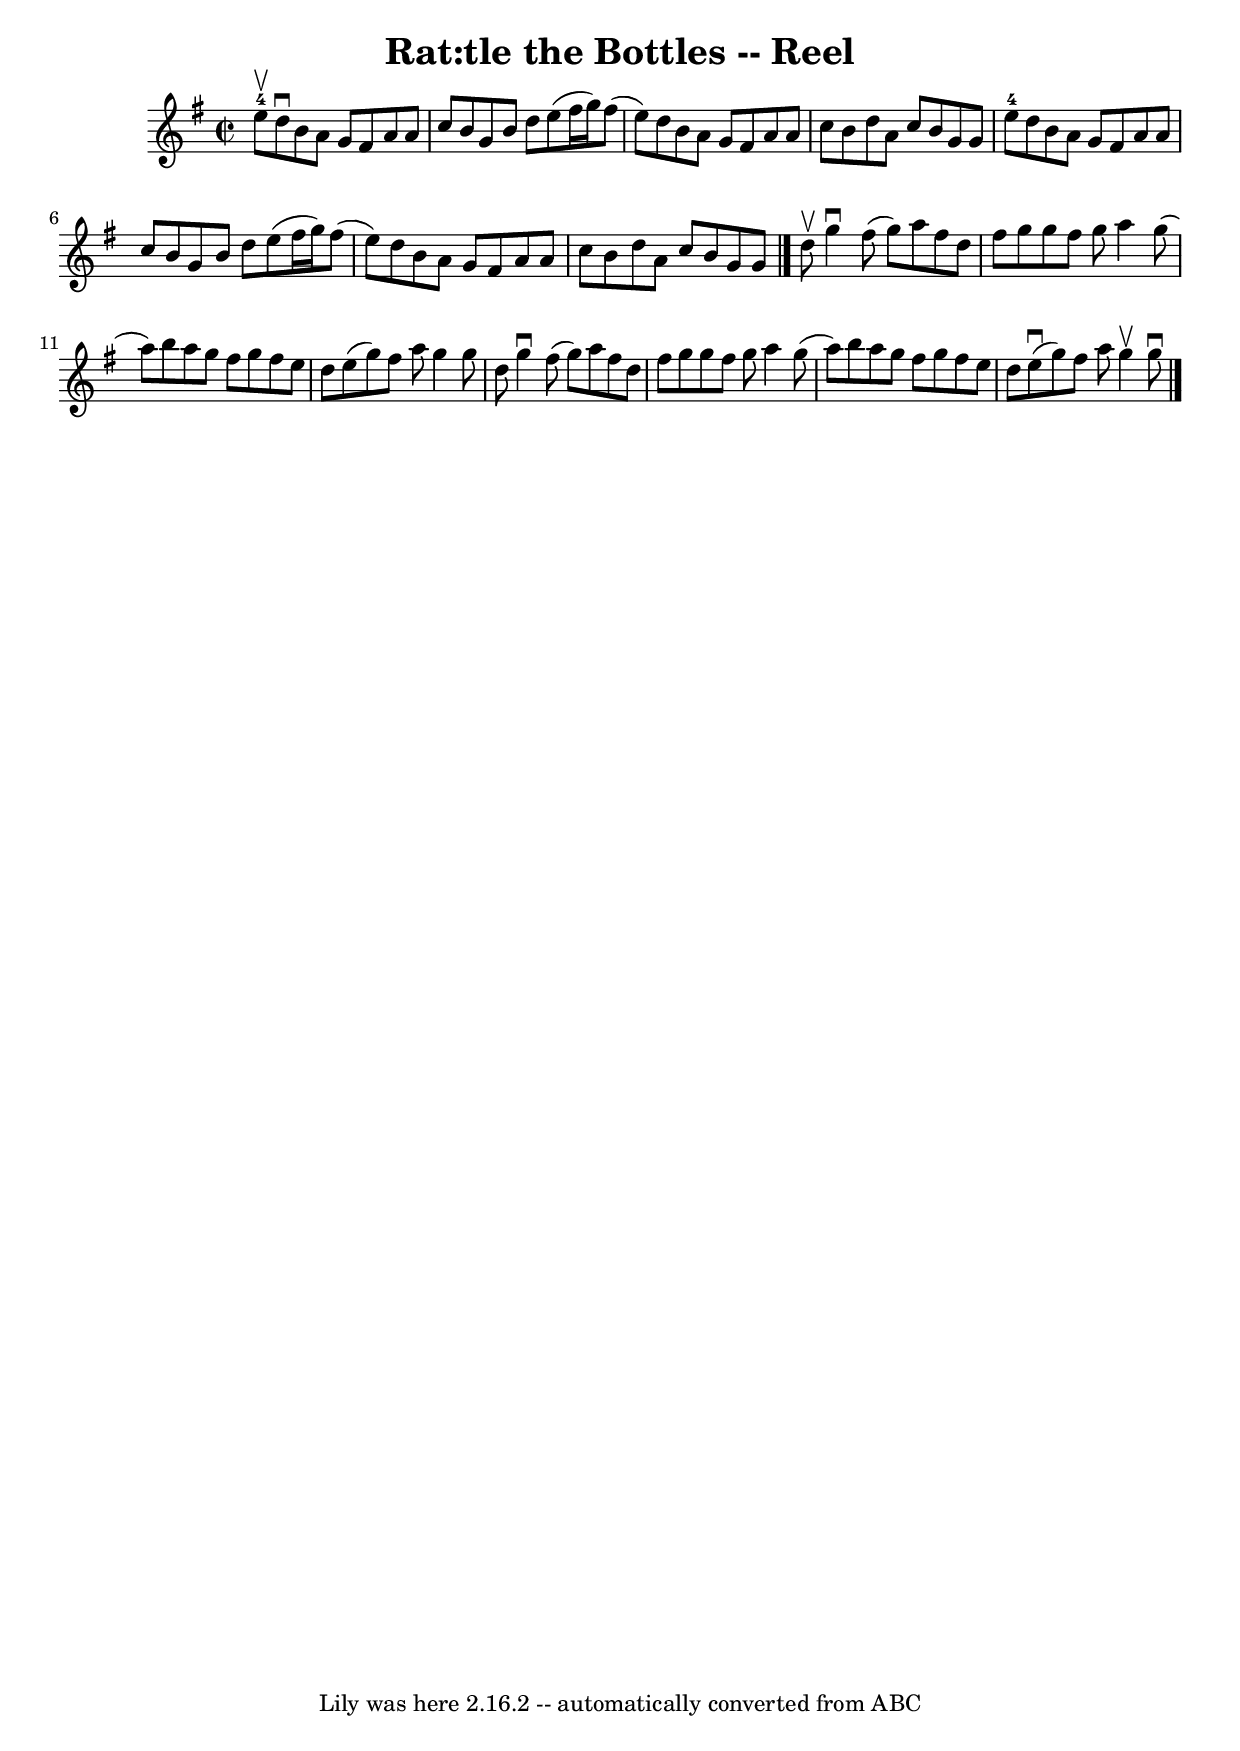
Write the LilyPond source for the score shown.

\version "2.16.2"
\include "Mammoth.ily"
\header {
  %% book = "Ryan's Mammoth Collection"
  crossRefNumber = "1"
  footnotes = "\\\\365"
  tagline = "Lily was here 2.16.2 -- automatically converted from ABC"
  title = "Rat:tle the Bottles -- Reel"

}
voicedefault =  {


  \override Staff.TimeSignature #'style = #'C
  \time 2/2 
  \key g \major
  e''8-4^\upbow |
  d''8^\downbow b'8 
  a'8 g'8 fis'8 a'8 a'8 c''8    |
  b'8 g'8 b'8    
  d''8 e''8 (fis''16 g''16) fis''8 (e''8)   |
  d''8   
  b'8 a'8 g'8 fis'8 a'8 a'8 c''8    |
  b'8 d''8    
  a'8 c''8 b'8 g'8 g'8 e''8-4   |
  d''8 b'8 a'8 
  g'8 fis'8 a'8 a'8 c''8    |
  b'8 g'8 b'8 d''8   
  e''8 (fis''16 g''16) fis''8 (e''8)   |
  d''8 b'8   
  a'8 g'8 fis'8 a'8 a'8 c''8    |
  b'8 d''8 a'8    
  c''8 b'8 g'8 g'8    \bar "|." d''8^\upbow |
  g''4 
  ^\downbow fis''8 (g''8) a''8 fis''8 d''8 fis''8    |
  
  g''8 g''8 fis''8 g''8 a''4 g''8 (a''8)   |
  b''8  
  a''8 g''8 fis''8 g''8 fis''8 e''8 d''8    |
  e''8 (
  g''8) fis''8 a''8 g''4 g''8 d''8    |
  g''4 
  ^\downbow fis''8 (g''8) a''8 fis''8 d''8 fis''8    |
  
  g''8 g''8 fis''8 g''8 a''4 g''8 (a''8)   |
  b''8  
  a''8 g''8 fis''8 g''8 fis''8 e''8 d''8    |
  e''8 
  ^\downbow(g''8) fis''8 a''8 g''4^\upbow g''8^\downbow   
  \bar "|."   

}

\score{
  <<

    \context Staff="default"
    {
      \voicedefault 
      
    }

  >>
  \layout {
    
  }
  \midi {
  }

}
